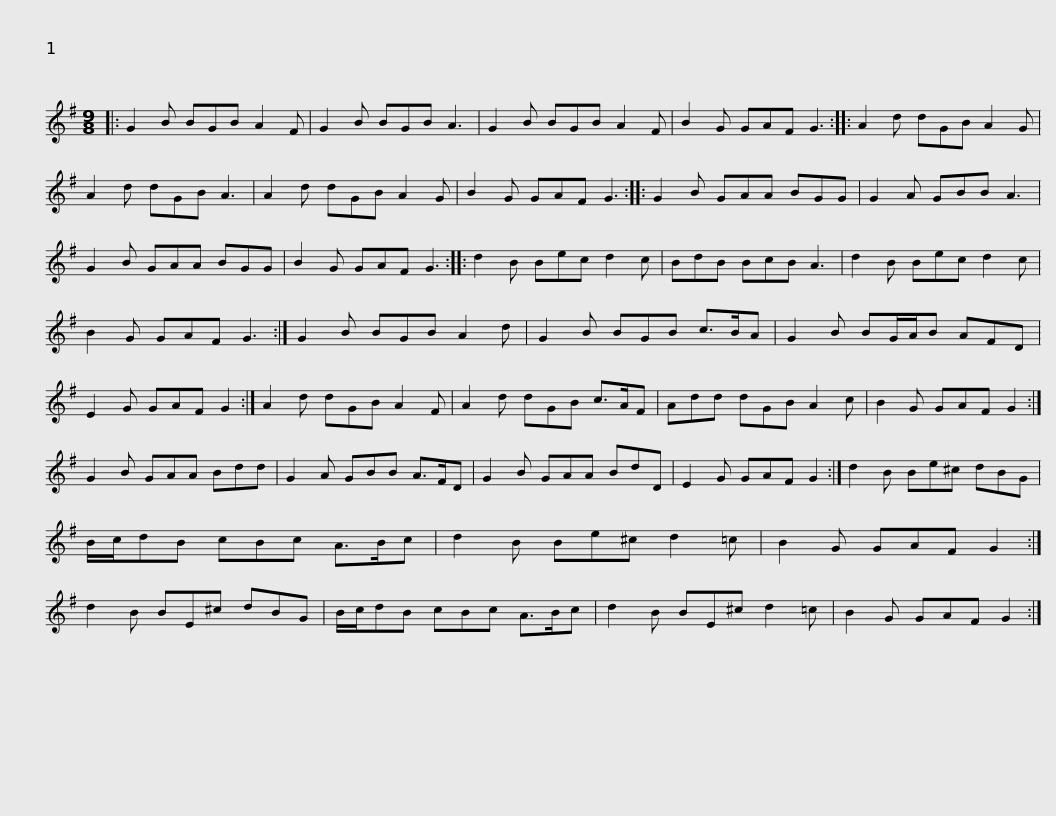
X:1
L:1/8
M:9/8
I:linebreak $
K:G
V:1 treble
V:1
|: G2 B BGB A2 F | G2 B BGB A3 | G2 B BGB A2 F | B2 G GAF G3 :: A2 d dGB A2 G |$ %5
 A2 d dGB A3 | A2 d dGB A2 G | B2 G GAF G3 :: G2 B GAA BGG | G2 A GBB A3 | %10
 G2 B GAA BGG |$ B2 G GAF G3 :: d2 B Bec d2 c | BdB BcB A3 | d2 B Bec d2 c | %15
 B2 G GAF G3 :| G2 B BGB A2 d |$ G2 B BGB c>BA | G2 B BG/A/B AFD | E2 G GAF G2 :| %20
 A2 d dGB A2 F | A2 d dGB c>AF |$ Add dGB A2 c | B2 G GAF G2 :| G2 B GAA Bdd | %25
 G2 A GBB A>FD | G2 B GAA BdD |$ E2 G GAF G2 :| d2 B Be^c dBG | B/c/dB cBc A>Bc | %30
 d2 B Be^c d2 =c | B2 G GAF G2 :|$ d2 B BE^c dBG | B/c/dB cBc A>Bc | d2 B BE^c d2 =c | %35
 B2 G GAF G2 :| %36
